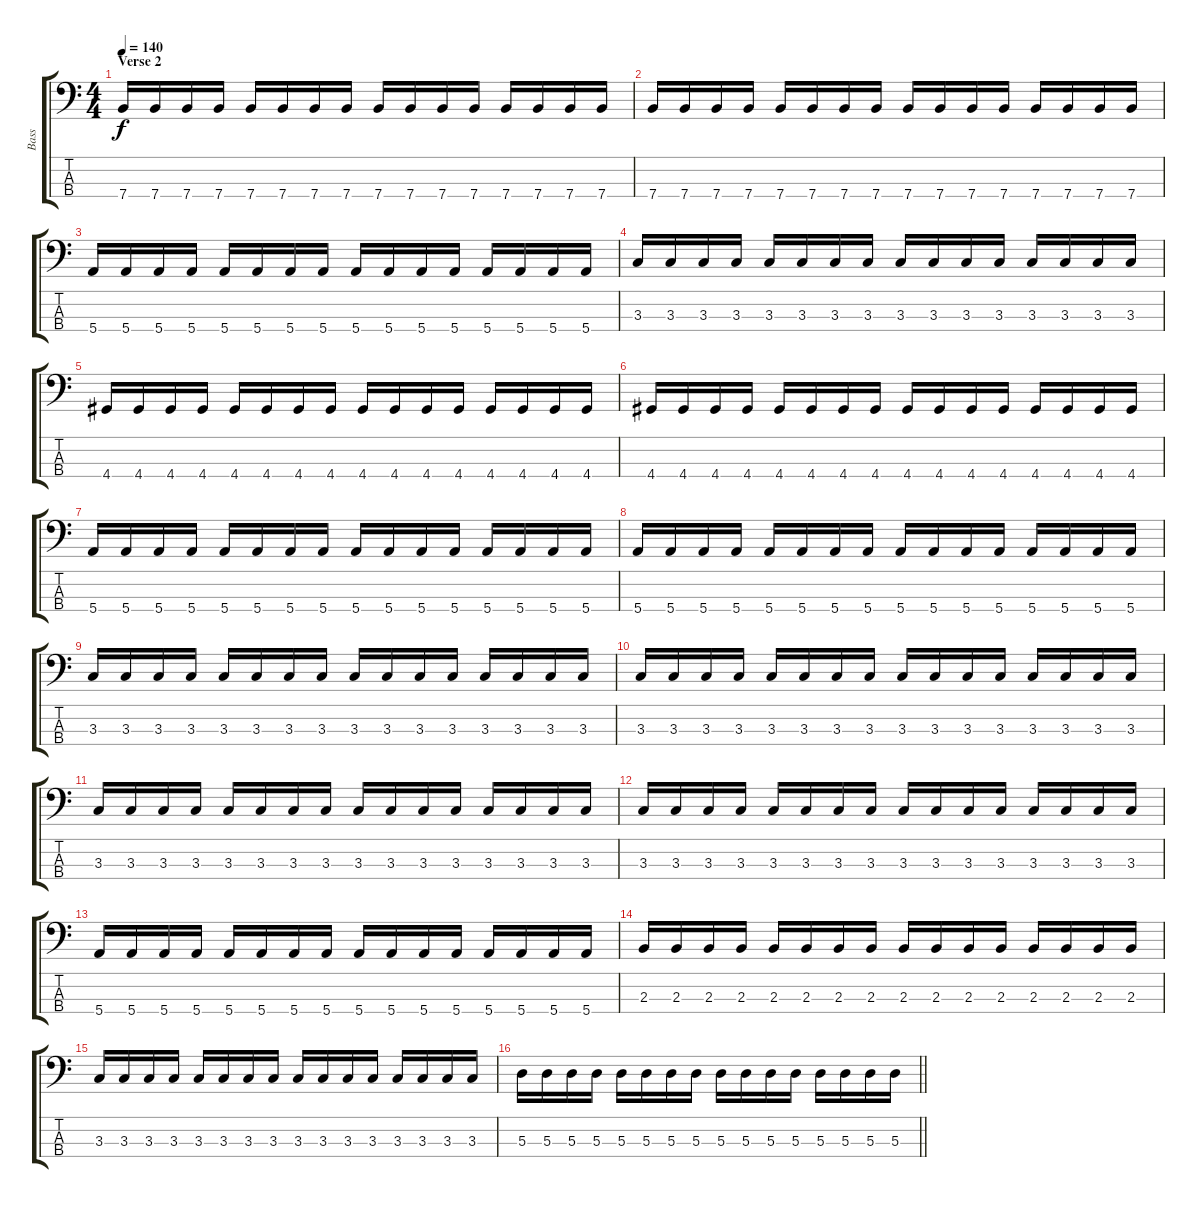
\track ("Bass" "Bass") {instrument electricbassfinger}
\staff {score tabs}
\tuning (G2 D2 A1 E1) {hide}
\ts (4 4)
\section ("" "Verse 2")
\tempo 140
\clef f4
\ks c
7.4.16{dy f} 7.4.16 7.4.16 7.4.16 7.4.16 7.4.16 7.4.16 7.4.16 7.4.16 7.4.16 7.4.16 7.4.16 7.4.16 7.4.16 7.4.16 7.4.16 |
7.4.16 7.4.16 7.4.16 7.4.16 7.4.16 7.4.16 7.4.16 7.4.16 7.4.16 7.4.16 7.4.16 7.4.16 7.4.16 7.4.16 7.4.16 7.4.16 |
5.4.16 5.4.16 5.4.16 5.4.16 5.4.16 5.4.16 5.4.16 5.4.16 5.4.16 5.4.16 5.4.16 5.4.16 5.4.16 5.4.16 5.4.16 5.4.16 |
3.3.16 3.3.16 3.3.16 3.3.16 3.3.16 3.3.16 3.3.16 3.3.16 3.3.16 3.3.16 3.3.16 3.3.16 3.3.16 3.3.16 3.3.16 3.3.16 |
4.4.16 4.4.16 4.4.16 4.4.16 4.4.16 4.4.16 4.4.16 4.4.16 4.4.16 4.4.16 4.4.16 4.4.16 4.4.16 4.4.16 4.4.16 4.4.16 |
4.4.16 4.4.16 4.4.16 4.4.16 4.4.16 4.4.16 4.4.16 4.4.16 4.4.16 4.4.16 4.4.16 4.4.16 4.4.16 4.4.16 4.4.16 4.4.16 |
5.4.16 5.4.16 5.4.16 5.4.16 5.4.16 5.4.16 5.4.16 5.4.16 5.4.16 5.4.16 5.4.16 5.4.16 5.4.16 5.4.16 5.4.16 5.4.16 |
5.4.16 5.4.16 5.4.16 5.4.16 5.4.16 5.4.16 5.4.16 5.4.16 5.4.16 5.4.16 5.4.16 5.4.16 5.4.16 5.4.16 5.4.16 5.4.16 |
3.3.16 3.3.16 3.3.16 3.3.16 3.3.16 3.3.16 3.3.16 3.3.16 3.3.16 3.3.16 3.3.16 3.3.16 3.3.16 3.3.16 3.3.16 3.3.16 |
3.3.16 3.3.16 3.3.16 3.3.16 3.3.16 3.3.16 3.3.16 3.3.16 3.3.16 3.3.16 3.3.16 3.3.16 3.3.16 3.3.16 3.3.16 3.3.16 |
3.3.16 3.3.16 3.3.16 3.3.16 3.3.16 3.3.16 3.3.16 3.3.16 3.3.16 3.3.16 3.3.16 3.3.16 3.3.16 3.3.16 3.3.16 3.3.16 |
3.3.16 3.3.16 3.3.16 3.3.16 3.3.16 3.3.16 3.3.16 3.3.16 3.3.16 3.3.16 3.3.16 3.3.16 3.3.16 3.3.16 3.3.16 3.3.16 |
5.4.16 5.4.16 5.4.16 5.4.16 5.4.16 5.4.16 5.4.16 5.4.16 5.4.16 5.4.16 5.4.16 5.4.16 5.4.16 5.4.16 5.4.16 5.4.16 |
2.3.16 2.3.16 2.3.16 2.3.16 2.3.16 2.3.16 2.3.16 2.3.16 2.3.16 2.3.16 2.3.16 2.3.16 2.3.16 2.3.16 2.3.16 2.3.16 |
3.3.16 3.3.16 3.3.16 3.3.16 3.3.16 3.3.16 3.3.16 3.3.16 3.3.16 3.3.16 3.3.16 3.3.16 3.3.16 3.3.16 3.3.16 3.3.16 |
\barLineRight lightlight
5.3.16 5.3.16 5.3.16 5.3.16 5.3.16 5.3.16 5.3.16 5.3.16 5.3.16 5.3.16 5.3.16 5.3.16 5.3.16 5.3.16 5.3.16 5.3.16
